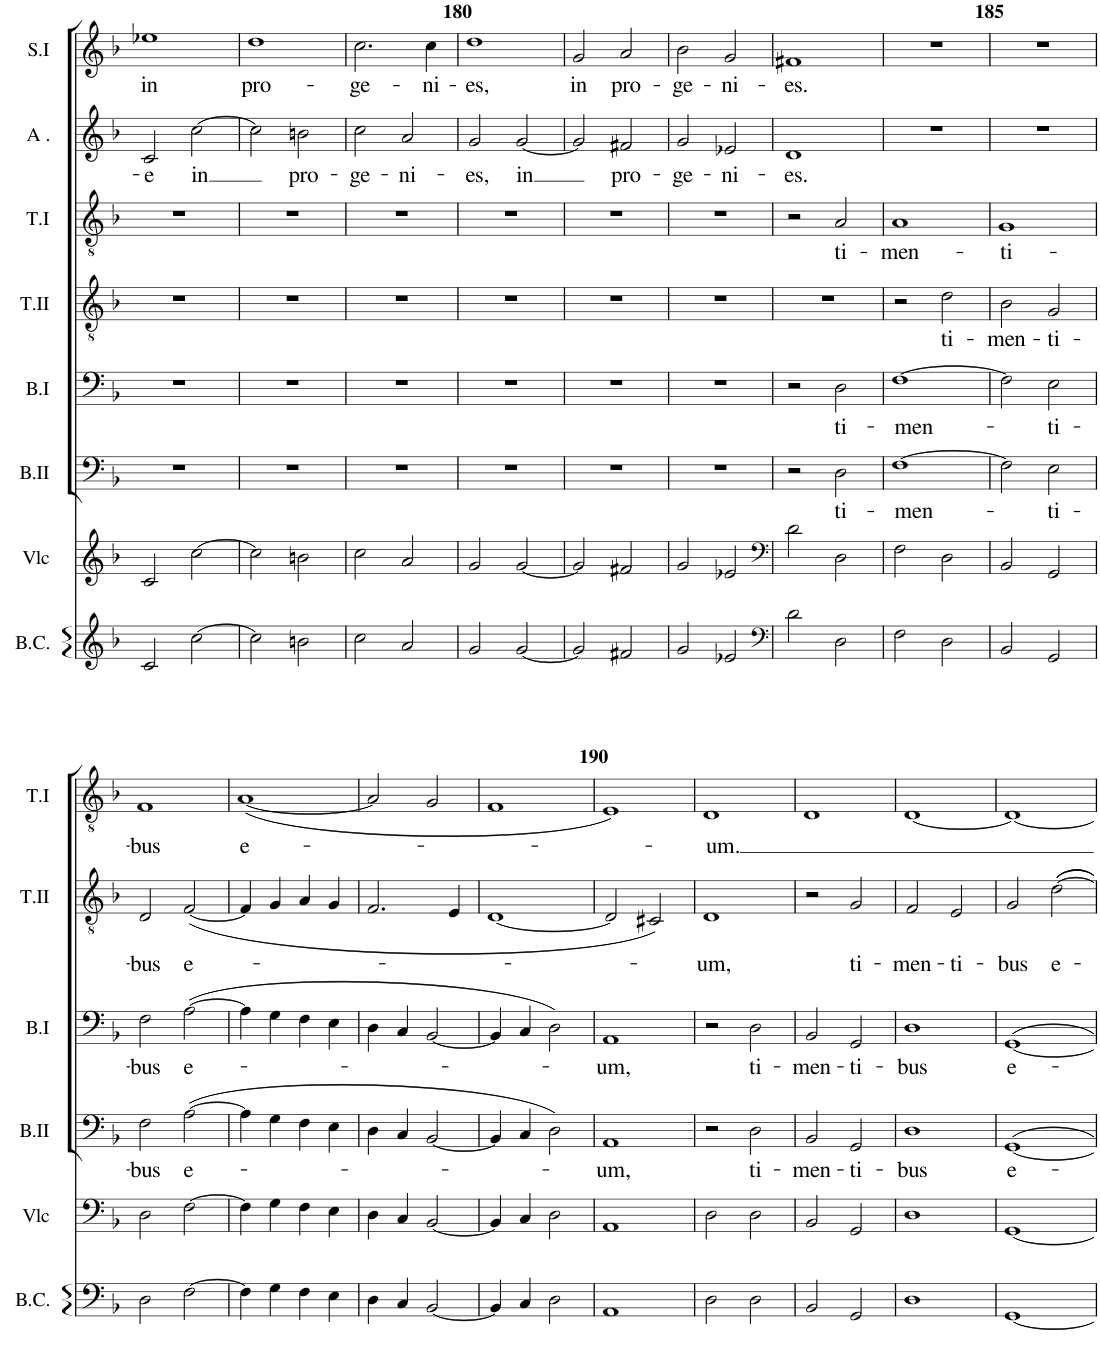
**kern	**kern	**kern	**text	**kern	**text	**kern	**text	**kern	**text	**kern	**text	**kern	**text
*part8	*part7	*part6	*part6	*part5	*part5	*part4	*part4	*part3	*part3	*part2	*part2	*part1	*part1
*staff8	*staff7	*staff6	*staff6	*staff5	*staff5	*staff4	*staff4	*staff3	*staff3	*staff2	*staff2	*staff1	*staff1
*I"Continuo	*I"Violoncelle	*I"Basse II	*	*I"Basse I	*	*I"Ténor II	*	*I"Tenor I	*	*I"Alti	*	*I"Soprano.I	*
*	*I'Vlc	*I'B.II	*	*I'B.I	*	*I'T.II	*	*I'T.I	*	*I'A .	*	*I'S.I	*
!!LO:PB:g=z
*clefG2	*clefG2	*clefF4	*	*clefF4	*	*clefGv2	*	*clefGv2	*	*clefG2	*	*clefG2	*
*k[b-]	*k[b-]	*k[b-]	*	*k[b-]	*	*k[b-]	*	*k[b-]	*	*k[b-]	*	*k[b-]	*
*M2/2	*M2/2	*M2/2	*	*M2/2	*	*M2/2	*	*M2/2	*	*M2/2	*	*M2/2	*
*met(c|)	*met(c|)	*met(c|)	*	*met(c|)	*	*met(c|)	*	*met(c|)	*	*met(c|)	*	*met(c|)	*
=177	=177	=177	=177	=177	=177	=177	=177	=177	=177	=177	=177	=177	=177
!	!	!	!	!	!	!	!	!	!	!	!LO:LY:b	!	!LO:LY:b
2c/	2c/	1r	.	1r	.	1r	.	1r	.	2c/	-e	1ee-X	in
!	!	!	!	!	!	!	!	!	!	!	!LO:LY:b	!	!
[2cc\	[2cc\	.	.	.	.	.	.	.	.	[2cc\	in	.	.
=178	=178	=178	=178	=178	=178	=178	=178	=178	=178	=178	=178	=178	=178
!	!	!	!	!	!	!	!	!	!	!	!	!	!LO:LY:b
2cc\]	2cc\]	1r	.	1r	.	1r	.	1r	.	2cc\]	.	1dd	pro-
!	!	!	!	!	!	!	!	!	!	!	!LO:LY:b	!	!
2bn\	2bn\	.	.	.	.	.	.	.	.	2bn\	pro-	.	.
=179	=179	=179	=179	=179	=179	=179	=179	=179	=179	=179	=179	=179	=179
!	!	!	!	!	!	!	!	!	!	!	!LO:LY:b	!	!LO:LY:b
2cc\	2cc\	1r	.	1r	.	1r	.	1r	.	2cc\	-ge-	2.cc\	-ge-
!	!	!	!	!	!	!	!	!	!	!	!LO:LY:b	!	!
2a/	2a/	.	.	.	.	.	.	.	.	2a/	-ni-	.	.
!	!	!	!	!	!	!	!	!	!	!	!	!	!LO:LY:b
.	.	.	.	.	.	.	.	.	.	.	.	4cc\	-ni-
=180	=180	=180	=180	=180	=180	=180	=180	=180	=180	=180	=180	=180	=180
!	!	!	!	!	!	!	!	!	!	!	!LO:LY:b	!	!LO:LY:b
2g/	2g/	1r	.	1r	.	1r	.	1r	.	2g/	-es,	1dd	-es,
!	!	!	!	!	!	!	!	!	!	!	!LO:LY:b	!	!
[2g/	[2g/	.	.	.	.	.	.	.	.	[2g/	in	.	.
=181	=181	=181	=181	=181	=181	=181	=181	=181	=181	=181	=181	=181	=181
!	!	!	!	!	!	!	!	!	!	!	!	!	!LO:LY:b
2g/]	2g/]	1r	.	1r	.	1r	.	1r	.	2g/]	.	2g/	in
!	!	!	!	!	!	!	!	!	!	!	!LO:LY:b	!	!LO:LY:b
2f#X/	2f#X/	.	.	.	.	.	.	.	.	2f#X/	pro-	2a/	pro-
=182	=182	=182	=182	=182	=182	=182	=182	=182	=182	=182	=182	=182	=182
!	!	!	!	!	!	!	!	!	!	!	!LO:LY:b	!	!LO:LY:b
2g/	2g/	1r	.	1r	.	1r	.	1r	.	2g/	-ge-	2b-\	-ge-
!	!	!	!	!	!	!	!	!	!	!	!LO:LY:b	!	!LO:LY:b
2e-X/	2e-X/	.	.	.	.	.	.	.	.	2e-X/	-ni-	2g/	-ni-
=183	=183	=183	=183	=183	=183	=183	=183	=183	=183	=183	=183	=183	=183
*clefF4	*clefF4	*	*	*	*	*	*	*	*	*	*	*	*
!	!	!	!	!	!	!	!	!	!	!	!LO:LY:b	!	!LO:LY:b
2d\	2d\	2r	.	2r	.	1r	.	2r	.	1d	-es.	1f#X	-es.
!	!	!	!LO:LY:b	!	!LO:LY:b	!	!	!	!LO:LY:b	!	!	!	!
2D\	2D\	2D\	ti-	2D\	ti-	.	.	2A/	ti-	.	.	.	.
=184	=184	=184	=184	=184	=184	=184	=184	=184	=184	=184	=184	=184	=184
!	!	!	!LO:LY:b	!	!LO:LY:b	!	!	!	!LO:LY:b	!	!	!	!
2F\	2F\	[1F	-men-	[1F	-men-	2r	.	1A	-men-	1r	.	1r	.
!	!	!	!	!	!	!	!LO:LY:b	!	!	!	!	!	!
2D\	2D\	.	.	.	.	2d\	ti-	.	.	.	.	.	.
=185	=185	=185	=185	=185	=185	=185	=185	=185	=185	=185	=185	=185	=185
!	!	!	!	!	!	!	!LO:LY:b	!	!LO:LY:b	!	!	!	!
2BB-/	2BB-/	2F\]	.	2F\]	.	2B-\	-men-	1G	-ti-	1r	.	1r	.
!	!	!	!LO:LY:b	!	!LO:LY:b	!	!LO:LY:b	!	!	!	!	!	!
2GG/	2GG/	2E\	-ti-	2E\	-ti-	2G/	-ti-	.	.	.	.	.	.
!!LO:LB:g=z
=186	=186	=186	=186	=186	=186	=186	=186	=186	=186	=186	=186	=186	=186
!	!	!	!LO:LY:b	!	!LO:LY:b	!	!LO:LY:b	!	!LO:LY:b	!	!	!	!
2D\	2D\	2F\	-bus	2F\	-bus	2D/	-bus	1F	-bus	1r	.	1r	.
!	!	!	!LO:LY:b	!	!LO:LY:b	!	!LO:LY:b	!	!	!	!	!	!
[2F\	[2F\	([2A\	e-	([2A\	e-	([2F/	e-	.	.	.	.	.	.
=187	=187	=187	=187	=187	=187	=187	=187	=187	=187	=187	=187	=187	=187
!	!	!	!	!	!	!	!	!	!LO:LY:b	!	!	!	!
4F\]	4F\]	4A\]	.	4A\]	.	4F/]	.	([1A	e-	1r	.	1r	.
4G\	4G\	4G\	.	4G\	.	4G/	.	.	.	.	.	.	.
4F\	4F\	4F\	.	4F\	.	4A/	.	.	.	.	.	.	.
4E\	4E\	4E\	.	4E\	.	4G/	.	.	.	.	.	.	.
=188	=188	=188	=188	=188	=188	=188	=188	=188	=188	=188	=188	=188	=188
4D\	4D\	4D\	.	4D\	.	2.F/	.	2A/]	.	1r	.	1r	.
4C/	4C/	4C/	.	4C/	.	.	.	.	.	.	.	.	.
[2BB-/	[2BB-/	[2BB-/	.	[2BB-/	.	.	.	2G/	.	.	.	.	.
.	.	.	.	.	.	4E/	.	.	.	.	.	.	.
=189	=189	=189	=189	=189	=189	=189	=189	=189	=189	=189	=189	=189	=189
4BB-/]	4BB-/]	4BB-/]	.	4BB-/]	.	[1D	.	1F	.	1r	.	1r	.
4C/	4C/	4C/	.	4C/	.	.	.	.	.	.	.	.	.
2D\	2D\	2D\)	.	2D\)	.	.	.	.	.	.	.	.	.
=190	=190	=190	=190	=190	=190	=190	=190	=190	=190	=190	=190	=190	=190
!	!	!	!LO:LY:b	!	!LO:LY:b	!	!	!	!	!	!	!	!
1AA	1AA	1AA	-um,	1AA	-um,	2D/]	.	1E)	.	1r	.	1r	.
.	.	.	.	.	.	2C#X/)	.	.	.	.	.	.	.
=191	=191	=191	=191	=191	=191	=191	=191	=191	=191	=191	=191	=191	=191
!	!	!	!	!	!	!	!LO:LY:b	!	!LO:LY:b	!	!	!	!
2D\	2D\	2r	.	2r	.	1D	-um,	1D	-um.	1r	.	1r	.
!	!	!	!LO:LY:b	!	!LO:LY:b	!	!	!	!	!	!	!	!
2D\	2D\	2D\	ti-	2D\	ti-	.	.	.	.	.	.	.	.
=192	=192	=192	=192	=192	=192	=192	=192	=192	=192	=192	=192	=192	=192
!	!	!	!LO:LY:b	!	!LO:LY:b	!	!	!	!	!	!	!	!
2BB-/	2BB-/	2BB-/	-men-	2BB-/	-men-	2r	.	1D	.	1r	.	1r	.
!	!	!	!LO:LY:b	!	!LO:LY:b	!	!LO:LY:b	!	!	!	!	!	!
2GG/	2GG/	2GG/	-ti-	2GG/	-ti-	2G/	ti-	.	.	.	.	.	.
=193	=193	=193	=193	=193	=193	=193	=193	=193	=193	=193	=193	=193	=193
!	!	!	!LO:LY:b	!	!LO:LY:b	!	!LO:LY:b	!	!	!	!	!	!
1D	1D	1D	-bus	1D	-bus	2F/	-men-	[1D	.	1r	.	1r	.
!	!	!	!	!	!	!	!LO:LY:b	!	!	!	!	!	!
.	.	.	.	.	.	2E/	-ti-	.	.	.	.	.	.
=194	=194	=194	=194	=194	=194	=194	=194	=194	=194	=194	=194	=194	=194
!	!	!	!LO:LY:b	!	!LO:LY:b	!	!LO:LY:b	!	!	!	!	!	!
[1GG	[1GG	[1GG	e-	[1GG	e-	2G/	-bus	1D_	.	1r	.	1r	.
!	!	!	!	!	!	!	!LO:LY:b	!	!	!	!	!	!
.	.	.	.	.	.	[2d\	e-	.	.	.	.	.	.
=	=	=	=	=	=	=	=	=	=	=	=	=	=
*-	*-	*-	*-	*-	*-	*-	*-	*-	*-	*-	*-	*-	*-
